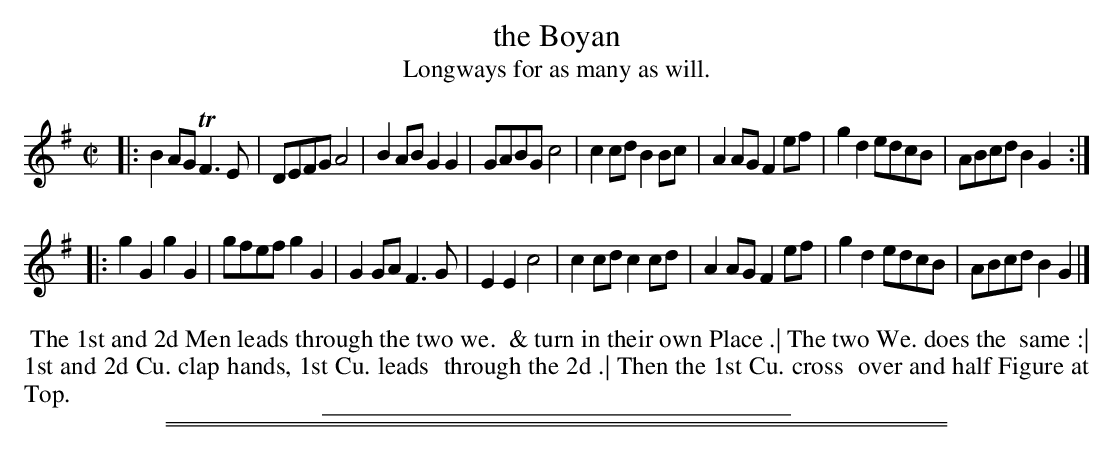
X:1
T: the Boyan
T: Longways for as many as will.
M: C|
L: 1/8
K: G
|:\
B2AG TF3E | DEFG A4 | B2AB G2G2 | GABG c4 |\
c2cd B2Bc | A2AG F2ef | g2d2 edcB | ABcd B2G2 :|
|:\
g2G2 g2G2 | gfef g2G2 | G2GA F3G | E2E2 c4 |\
c2cd c2cd | A2AG F2ef | g2d2 edcB | ABcd B2G2 |]
